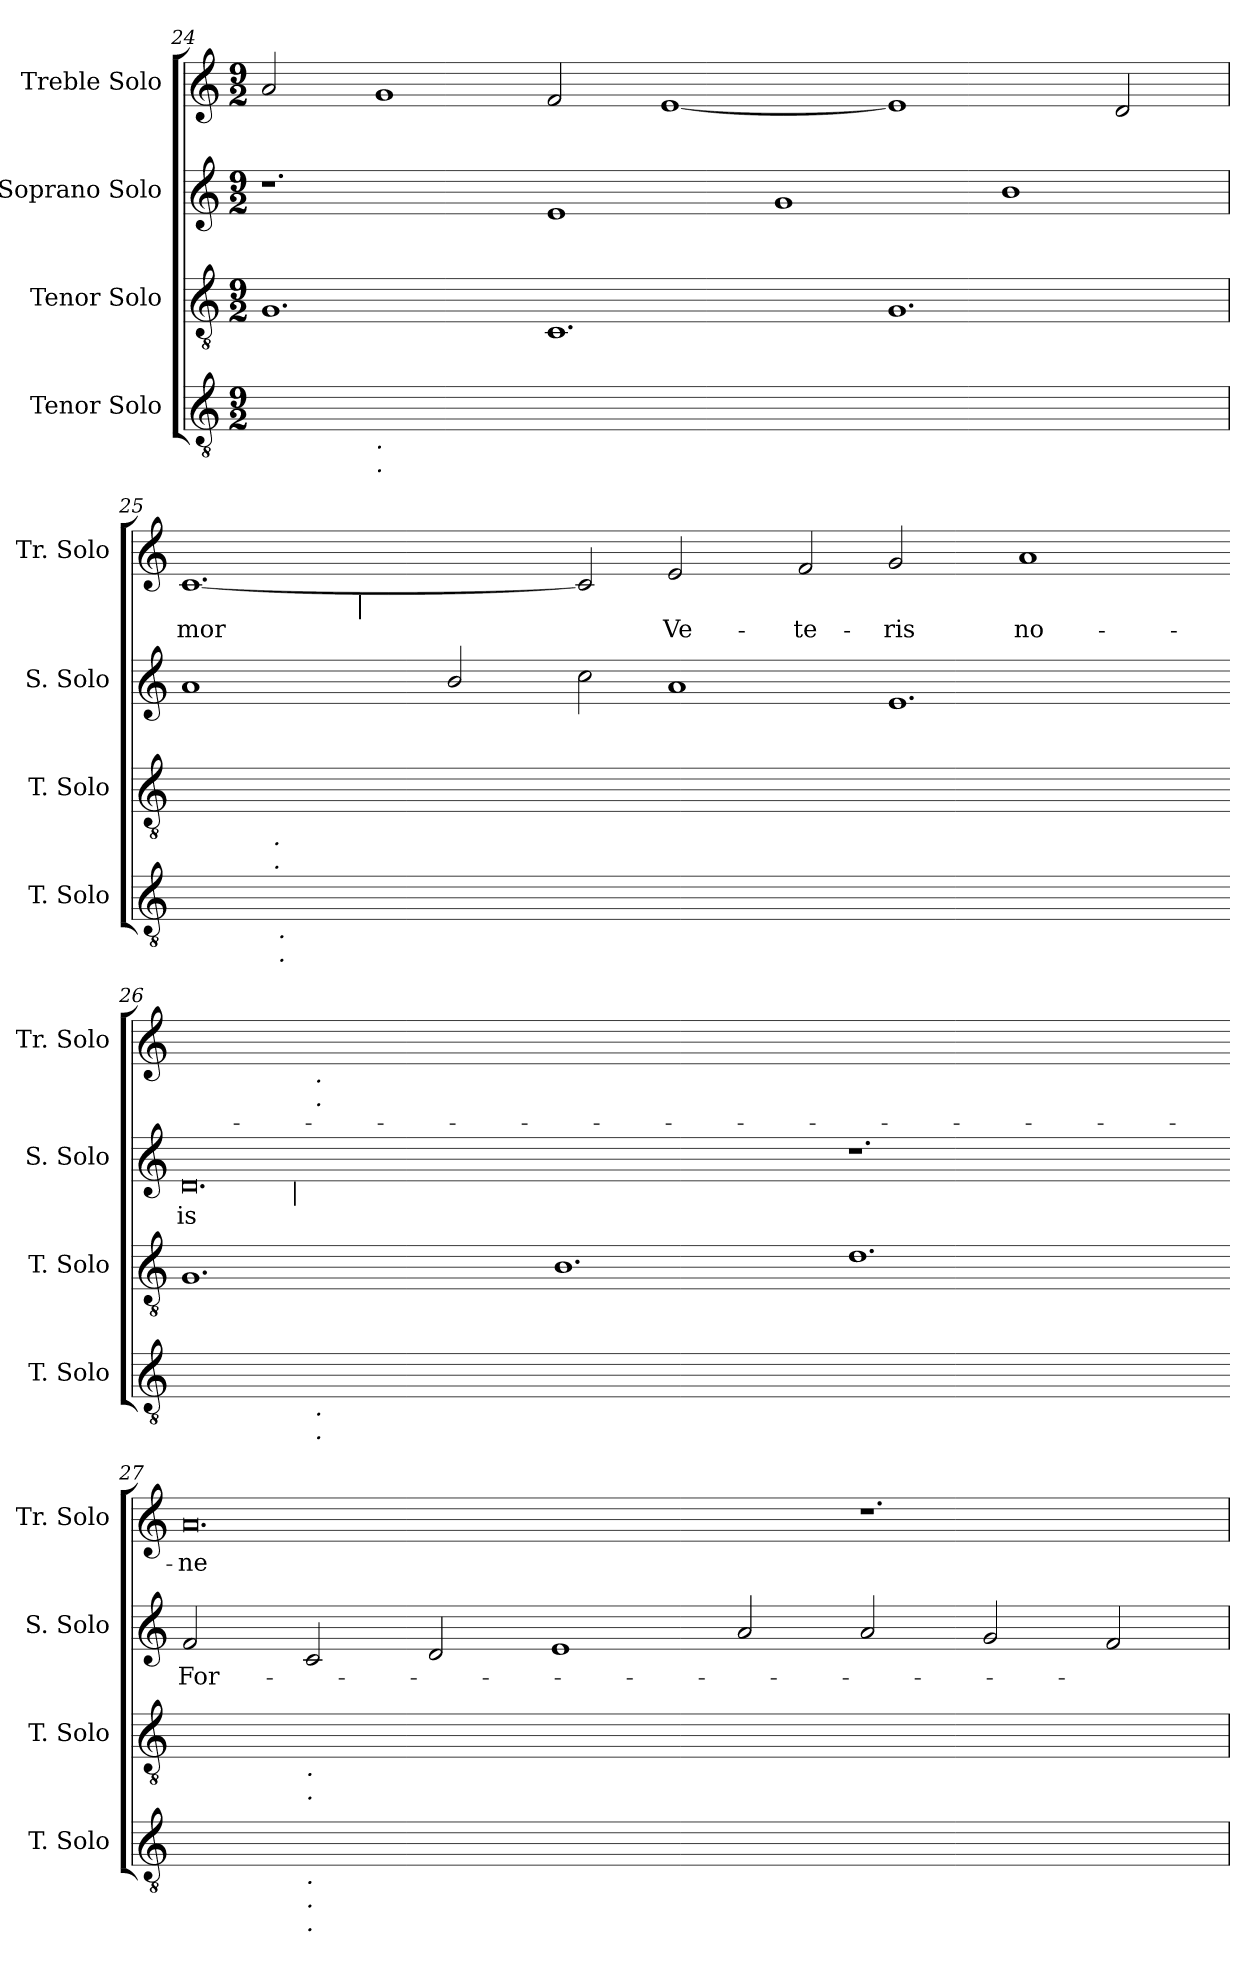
**kern	**kern	**kern	**text	**kern	**text
*part4	*part3	*part2	*part2	*part1	*part1
*staff4	*staff3	*staff2	*staff2	*staff1	*staff1
*I"Tenor Solo	*I"Tenor Solo	*I"Soprano Solo	*	*I"Treble Solo	*
*I'T. Solo	*I'T. Solo	*I'S. Solo	*	*I'Tr. Solo	*
*clefGv2	*clefGv2	*clefG2	*	*clefG2	*
*ITrd7c12	*ITrd7c12	*	*	*	*
*k[]	*k[]	*k[]	*	*k[]	*
*C:	*C:	*C:	*	*C:	*
*M9/2	*M9/2	*M9/2	*	*M9/2	*
=24	=24	=24	=24	=24	=24
*^	*	*	*	*	*
0.GGiyy_<	2ryy	1.GGi	1.r	.	2ai/	.
!	!LO:TX:b:i:t=.	!	!	!	!	!
!	!LO:TX:b:i:t=.	!	!	!	!	!
.	00ryy	.	.	.	1gi	.
.	.	1.CCi	1ei	.	2fi/	.
.	.	.	.	.	[<1ei	.
.	.	.	1gi	.	.	.
1.GGiyy]	.	1.GGi	.	.	1ei]	.
.	.	.	1bi	.	.	.
.	.	.	.	.	2di/	.
*v	*v	*	*	*	*	*
!!LO:PB:g=z
=25	=25	=25	=25	=25	=25
*^	*	*	*	*	*
!	!	!	!	!	!LO:TX:b:i:t=-	!
!	!	!	!	!	!	!LO:LY:b:color=#000000
*	*^	*	*	*	*^	*
[>0.Ciyy	4ryy	4ryy	[<0.CCiyy	1ai	.	[<1.ci	4ryy	-mor
.	16ryy	16ryy	.	.	.	.	8ryy	.
.	256.ryy	128ryy	.	.	.	.	.	.
!	!LO:TX:a:i:t=.	!	!	!	!	!	!	!
!	!LO:TX:a:i:t=.	!	!	!	!	!	!	!
.	1ryy	.	.	.	.	.	.	.
.	.	512ryy	.	.	.	.	.	.
!	!	!LO:TX:b:i:t=.	!	!	!	!	!	!
!	!	!LO:TX:b:i:t=.	!	!	!	!	!	!
.	.	1ryy	.	.	.	.	.	.
.	.	.	.	.	.	.	16ryy	.
.	.	.	.	.	.	.	32ryy	.
.	.	.	.	.	.	.	128ryy	.
.	.	.	.	.	.	.	256ryy	.
.	.	.	.	.	.	.	1024ryy	.
!	!	!	!	!	!	!	!LO:TX:b:i:t=|	!
.	.	.	.	.	.	.	1ryy	.
.	.	.	.	2bi/	.	.	.	.
.	1ryy	.	.	.	.	.	.	.
.	.	1ryy	.	.	.	.	.	.
.	.	.	.	.	.	.	1ryy	.
.	.	.	.	2cci\	.	2ci/]	.	.
!	!	!	!	!	!	!	!	!LO:LY:b:color=#000000
.	.	.	.	1ai	.	2ei/	.	Ve-
.	1ryy	.	.	.	.	.	.	.
.	.	1ryy	.	.	.	.	.	.
.	.	.	.	.	.	.	1ryy	.
!	!	!	!	!	!	!	!	!LO:LY:b:color=#000000
.	.	.	.	.	.	2fi/	.	-te-
!	!	!	!	!	!	!	!	!LO:LY:b:color=#000000
1.Ciyy]	.	.	1.CCiyy]	1.ei	.	2gi/	.	-ris
.	1ryy	.	.	.	.	.	.	.
.	.	1ryy	.	.	.	.	.	.
.	.	.	.	.	.	.	1ryy	.
!	!	!	!	!	!	!	!	!LO:LY:b:color=#000000
.	.	.	.	.	.	1ai	.	no-
.	8ryy	.	.	.	.	.	.	.
.	.	8ryy	.	.	.	.	.	.
.	32ryy	.	.	.	.	.	.	.
.	.	32ryy	.	.	.	.	.	.
.	64ryy	.	.	.	.	.	.	.
.	.	64ryy	.	.	.	.	.	.
.	.	.	.	.	.	.	64ryy	.
.	128ryy	.	.	.	.	.	.	.
.	.	256.ryy	.	.	.	.	.	.
.	.	.	.	.	.	.	512.ryy	.
.	512ryy	.	.	.	.	.	.	.
*v	*v	*v	*	*	*	*	*	*
=26-	=26-	=26-	=26-	=26-	=26-	=26-
*^	*	*	*	*	*	*
*	*^	*	*	*	*	*	*
!	!	!	!	!	!LO:LY:b:color=#000000	!	!	!
*v	*v	*v	*	*	*	*	*	*
*^	*	*	*	*	*	*
*	*^	*	*	*	*	*	*
!	!	!	!	!	!	!	!	!LO:LY:b:color=#000000
*	*v	*v	*	*^	*	*	*	*
[<0.BBiyy	4ryy	1.GGi	0.di	4ryy	-is	[<0.giyy	4ryy	-stre
.	16ryy	.	.	32ryy	.	.	16ryy	.
.	.	.	.	64ryy	.	.	.	.
.	.	.	.	512ryy	.	.	.	.
!	!	!	!	!LO:TX:b:i:t=|	!	!	!	!
.	.	.	.	1ryy	.	.	.	.
.	128ryy	.	.	.	.	.	128ryy	.
.	512ryy	.	.	.	.	.	512ryy	.
!	!	!	!	!	!	!	!LO:TX:b:i:t=.	!
!	!	!	!	!	!	!	!LO:TX:b:i:t=.	!
!	!LO:TX:b:i:t=.	!	!	!	!	!	!	!
!	!LO:TX:b:i:t=.	!	!	!	!	!	!	!
.	1ryy	.	.	.	.	.	1ryy	.
.	.	.	.	1ryy	.	.	.	.
.	1ryy	.	.	.	.	.	1ryy	.
.	.	1.BBi	.	.	.	.	.	.
.	.	.	.	1ryy	.	.	.	.
.	1ryy	.	.	.	.	.	1ryy	.
1.BBiyy]	.	1.Di	1.r	.	.	1.giyy]	.	.
.	.	.	.	1ryy	.	.	.	.
.	1ryy	.	.	.	.	.	1ryy	.
.	.	.	.	8ryy	.	.	.	.
.	8ryy	.	.	.	.	.	8ryy	.
.	.	.	.	16ryy	.	.	.	.
.	32ryy	.	.	.	.	.	32ryy	.
.	64ryy	.	.	.	.	.	64ryy	.
.	.	.	.	128..ryy	.	.	.	.
.	256.ryy	.	.	.	.	.	256.ryy	.
*	*	*	*v	*v	*	*	*	*
*	*	*	*	*	*v	*v	*
=27-	=27-	=27-	=27-	=27-	=27-	=27-
*	*	*	*^	*	*^	*
!	!	!	!	!	!LO:LY:b:color=#000000	!	!	!
*	*	*	*v	*v	*	*	*	*
*	*	*	*	*	*v	*v	*
*	*	*	*^	*	*^	*
!	!	!	!	!	!	!	!	!LO:LY:b:color=#000000
*	*	*	*v	*v	*	*	*	*
*	*	*^	*	*	*v	*v	*
[<0.AAiyy	2ryy	[>0.Ciyy	2ryy	2fi/	For-	0.ai	ne-
!	!	!	!LO:TX:b:i:t=.	!	!	!	!
!	!	!	!LO:TX:b:i:t=.	!	!	!	!
!	!LO:TX:b:i:t=.	!	!	!	!	!	!
!	!LO:TX:b:i:t=.	!	!	!	!	!	!
!	!LO:TX:b:i:t=.	!	!	!	!	!	!
.	00ryy	.	00ryy	2ci/	.	.	.
.	.	.	.	2di/	.	.	.
.	.	.	.	1ei	.	.	.
.	.	.	.	2ai/	.	.	.
1.AAiyy]	.	1.Ciyy]	.	2ai/	.	1.r	.
.	.	.	.	2gi/	.	.	.
.	.	.	.	2fi/	.	.	.
*v	*v	*	*	*	*	*	*
*	*v	*v	*	*	*	*
=	=	=	=	=	=
*-	*-	*-	*-	*-	*-
